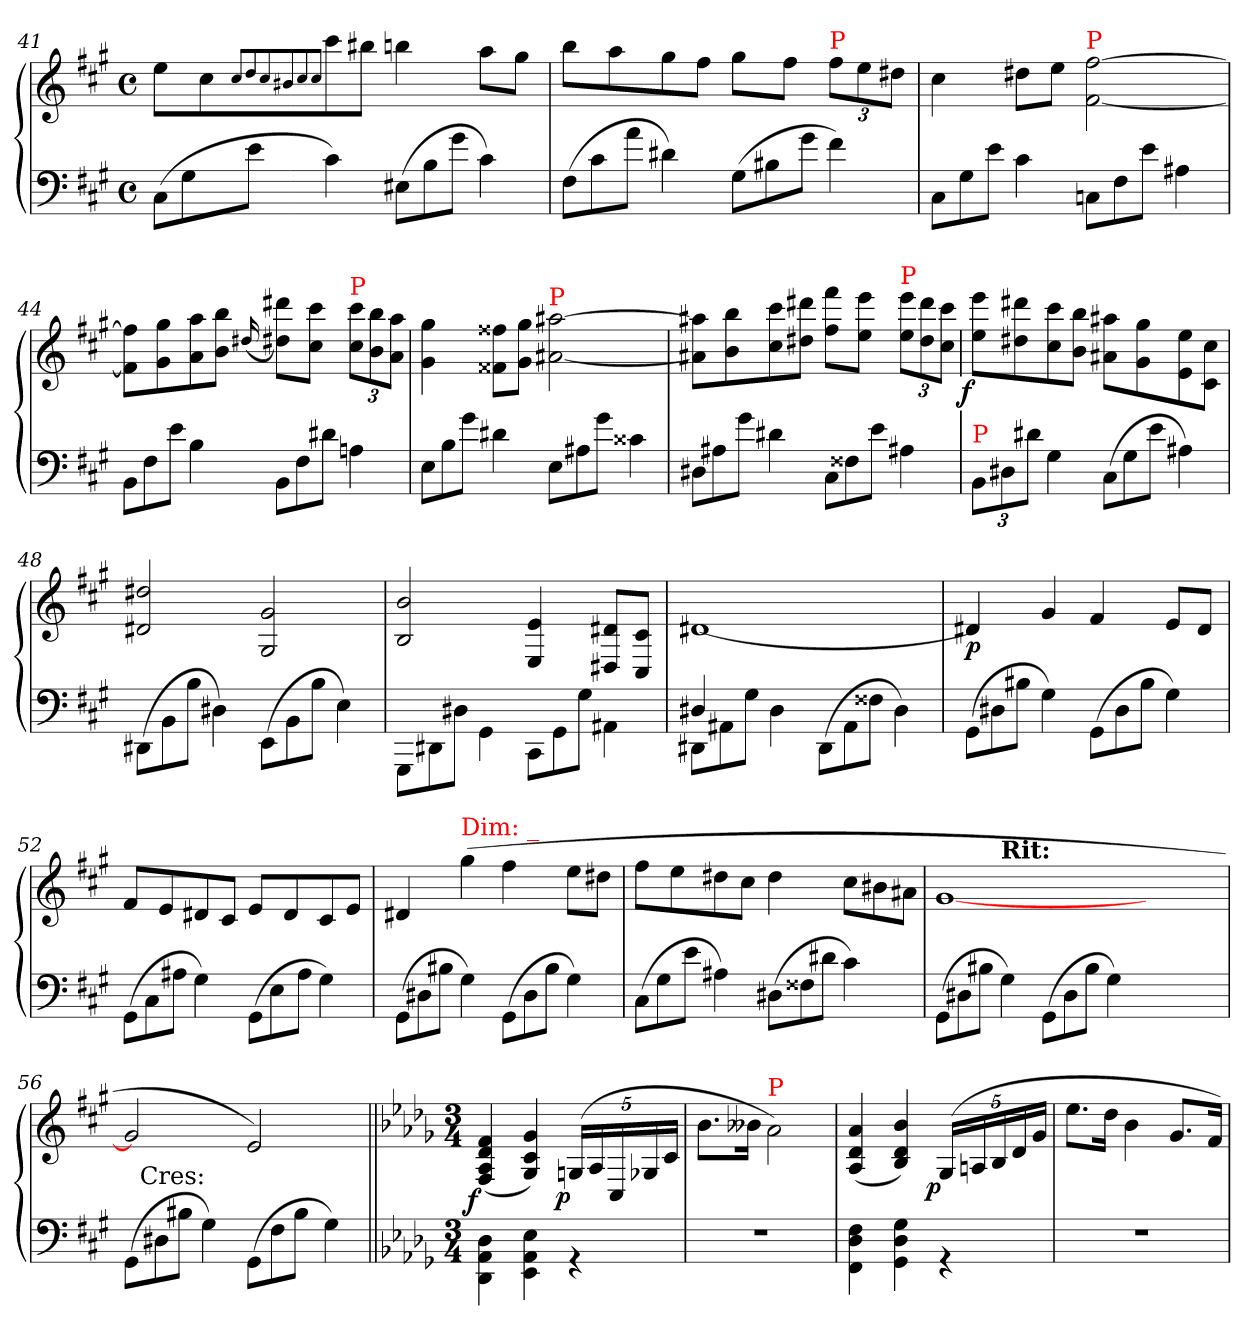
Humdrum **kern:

**kern	**kern	**dynam
*part1	*part1	*part1
*staff2	*staff1	*staff1/2
*clefF4	*clefG2	*
*k[f#c#g#]	*k[f#c#g#]	*
*f#:	*f#:	*
*M4/4	*M4/4	*
*met(c)	*met(c)	*
*Xtuplet	*	*
=41	=41	=41
(>12C#L	8eeL	.
12G#	.	.
.	8cc#	.
12eJ	.	.
.	8qcc#/L	.
.	8qdd/	.
.	8qcc#/	.
.	8qb#X/	.
.	8qcc#/	.
.	8qcc#/J	.
4c#)	8ccc#	.
.	8bb#XJ	.
(>12E#XL	4bbn	.
12B	.	.
12g#J	.	.
4c#)	8aaL	.
.	8gg#J	.
=42	=42	=42
(>12F#L	8bbL	.
12c#	.	.
.	8aa	.
12aJ	.	.
4d#X)	8gg#	.
.	8ff#J	.
(>12G#L	8gg#L	.
12B#X	.	.
.	8ff#J	.
12g#J	.	.
*	*Xbrackettup	*
!	!LO:TX:a:color=red:t=P	!
4f#)	12ff#L	.
.	12ee	.
.	12dd#XJ	.
=43	=43	=43
12C#L	4cc#	.
12G#	.	.
12eJ	.	.
4c#	8dd#XL	.
.	8eeJ	.
!	!LO:TX:a:color=red:t=P	!
12CnL	[2ff# [2f#	.
12F#	.	.
12eJ	.	.
4A#X	.	.
=44	=44	=44
12BBL	8ff#] 8f#]L	.
12F#	.	.
.	8gg# 8g#	.
12eJ	.	.
4B	8aa 8a	.
.	8bb 8bJ	.
.	(>16qqdd#X/	.
12BBL	8ddd#X 8dd#L)	.
12F#	.	.
.	8ccc# 8cc#J	.
12d#XJ	.	.
!	!LO:TX:a:color=red:t=P	!
4An	12ccc# 12cc#L	.
.	12bb 12b	.
.	12aa 12aJ	.
=45	=45	=45
12EL	4gg# 4g#	.
12B	.	.
12g#J	.	.
4d#X	8ff##X 8f##XL	.
.	8gg# 8g#J	.
!	!LO:TX:a:color=red:t=P	!
12EL	[2aa#X [2a#X	.
12A#X	.	.
12g#J	.	.
4c##X	.	.
=46	=46	=46
12D#XL	8aa#X] 8a#X]L	.
12A#X	.	.
.	8bb 8b	.
12g#J	.	.
4d#X	8ccc# 8cc#	.
.	8ddd#X 8dd#XJ	.
12C#L	8fff# 8ff#L	.
12F##X	.	.
.	8eee 8eeJ	.
12eJ	.	.
!	!LO:TX:a:color=red:t=P	!
4A#X	12eee 12eeL	.
.	12ddd# 12dd#	.
.	12ccc# 12cc#J	.
=47	=47	=47
*tuplet	*	*
*Xbrackettup	*	*
!LO:TX:a:color=red:t=P	!	!
!	!	!LO:DY:rj
12BBL	8eee 8eeL	f
12D#X	.	.
.	8ddd#X 8dd#X	.
12d#XJ	.	.
4G#	8ccc# 8cc#	.
.	8bb 8bJ	.
*Xtuplet	*	*
(>12C#L	8aa#X 8a#XL	.
12G#	.	.
.	8gg# 8g#	.
12eJ	.	.
4A#X)	8ee 8e	.
.	8cc# 8c#J	.
=48	=48	=48
(>12DD#X\L	2dd#X 2d#X	.
12BB	.	.
12BJ	.	.
4D#X\)	.	.
(>12EE\L	2g# 2G#	.
12BB\	.	.
12B\J	.	.
4E)	.	.
=49	=49	=49
12GGG#\L	2b 2B	.
12DD#X	.	.
12D#XJ	.	.
4GG#\	.	.
12CC#\L	4e/ 4E/	.
12GG#\	.	.
12G#\J	.	.
4AA#X\	8d#X 8D#XL	.
.	8c#/ 8C#/J	.
=50	=50	=50
*^	*	*
4D#X	12DD#XL	[1d#X	.
.	12AA#X	.	.
.	12G#J	.	.
2.ryy	4D#	.	.
.	(>12DD#\L	.	.
.	12AA#	.	.
.	12F##XJ	.	.
.	4D#\)	.	.
*v	*v	*	*
=51	=51	=51
(>12GG#L	4d#X]	p
12D#X	.	.
12B#XJ	.	.
4G#)	4g#	.
(>12GG#L	4f#	.
12D#	.	.
12B#J	.	.
4G#)	8eL	.
.	8d#J	.
=52	=52	=52
(>12GG#\L	8f#L	.
12C#	.	.
.	8e	.
12A#XJ	.	.
4G#)	8d#X	.
.	8c#J	.
(>12GG#L	8eL	.
12E	.	.
.	8d#	.
12A#J	.	.
4G#)	8c#	.
.	8eJ	.
=53	=53	=53
(>12GG#L	4d#X	.
12D#X	.	.
12B#XJ	.	.
!	!LO:TX:a:color=red:t=Dim&colon; _	!
4G#)	(>4gg#	.
(>12GG#L	4ff#	.
12D#	.	.
12B#J	.	.
4G#)	8eeL	.
.	8dd#XJ	.
=54	=54	=54
(>12C#L	8ff#L	.
12G#	.	.
.	8ee	.
12eJ	.	.
4A#X)	8dd#X	.
.	8cc#J	.
(>12D#XL	4dd#	.
12F##X	.	.
12d#XJ	.	.
*	*Xtuplet	*
4c#)	12cc#L	.
.	12b#X	.
.	12a#XJ	.
=55	=55	=55
*	*^	*
(>12GG#L	[1g#	4ryy	.
12D#X	.	.	.
12B#XJ	.	.	.
!	!	!LO:TX:a:B:t=Rit&colon;	!
4G#)	.	1.ryy	.
(>12GG#L	.	.	.
12D#	.	.	.
12B#J	.	.	.
4G#)	.	.	.
2.ryy	2.ryy	.	.
=56	=56	=56	=56
(>12GG#L	2g#]	24ryy	.
!	!	!LO:TX:c:t=Cres&colon;	!
.	.	3%2ryy	.
12D#X	.	.	.
12B#XJ	.	.	.
4G#)	.	.	.
(>12GG#L	2e)	.	.
12F#	.	.	.
12B#J	.	.	.
.	.	6..ryy	.
4G#)	.	.	.
*	*v	*v	*
=57||	=57||	=57||
*k[b-e-a-d-g-]	*k[b-e-a-d-g-]	*
*M3/4	*M3/4	*
*	*^	*
!	!	!	!LO:DY:rj
*	*v	*v	*
4D-\ 4AA-\ 4DD-\	(>4f/ 4d-/ 4A-/ 4F/	f
4E-\ 4AA-\ 4EE-\	4g-/ 4c/ 4G-/)	.
*	*tuplet	*
!	!	!LO:DY:rj
4rGG	(>20Gn/LL	p
.	20A-/	.
.	20C/	.
.	20G-X/	.
.	20c/JJ	.
=58	=58	=58
2.r	8.b-L	.
.	16b--XJk	.
!	!LO:TX:a:color=red:t=P	!
.	2a-\)	.
=59	=59	=59
4F\ 4D-\ 4FF\	(>4a-/ 4d-/ 4A-/	.
4G-\ 4D-\ 4GG-\	4b-/ 4d-/ 4B-/)	.
!	!	!LO:DY:rj
4rGG	(>20G-/LL	p
.	20An/	.
.	20B-/	.
.	20d-	.
.	20g-JJ	.
=60	=60	=60
2.r	8.ee-L	.
.	16dd-Jk	.
.	4b-	.
.	8.g-/L	.
.	16f/Jk)	.
=	=	=
*-	*-	*-
